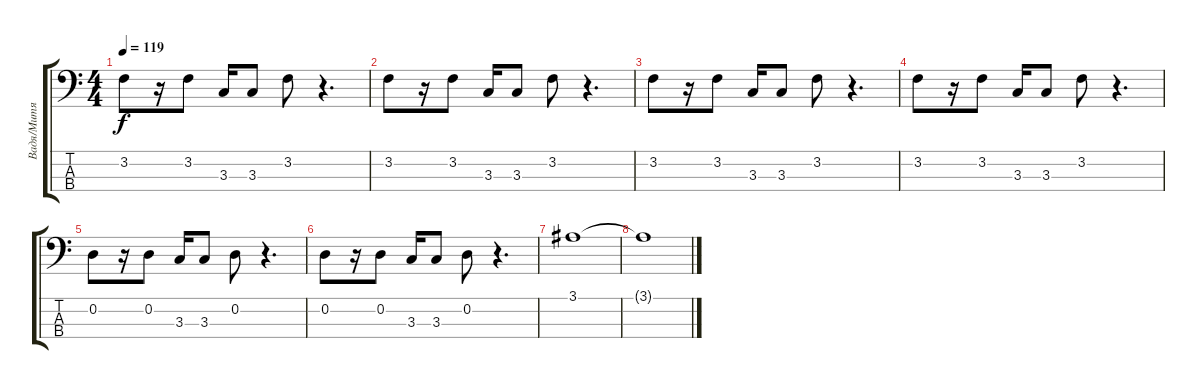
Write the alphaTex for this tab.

\track ("Вадя/Митя" "Вадя/Митя") {instrument electricbassfinger}
\staff {score tabs}
\tuning (G2 D2 A1 E1) {hide}
\ts (4 4)
\tempo 119
\clef f4
\ks c
3.2.8{dy f} r.16 3.2.8 3.3.16 3.3.8 3.2.8 r.4{d} |
3.2.8 r.16 3.2.8 3.3.16 3.3.8 3.2.8 r.4{d} |
3.2.8 r.16 3.2.8 3.3.16 3.3.8 3.2.8 r.4{d} |
3.2.8 r.16 3.2.8 3.3.16 3.3.8 3.2.8 r.4{d} |
0.2.8 r.16 0.2.8 3.3.16 3.3.8 0.2.8 r.4{d} |
0.2.8 r.16 0.2.8 3.3.16 3.3.8 0.2.8 r.4{d} |
3.1.1 |
3.1{t}.1
